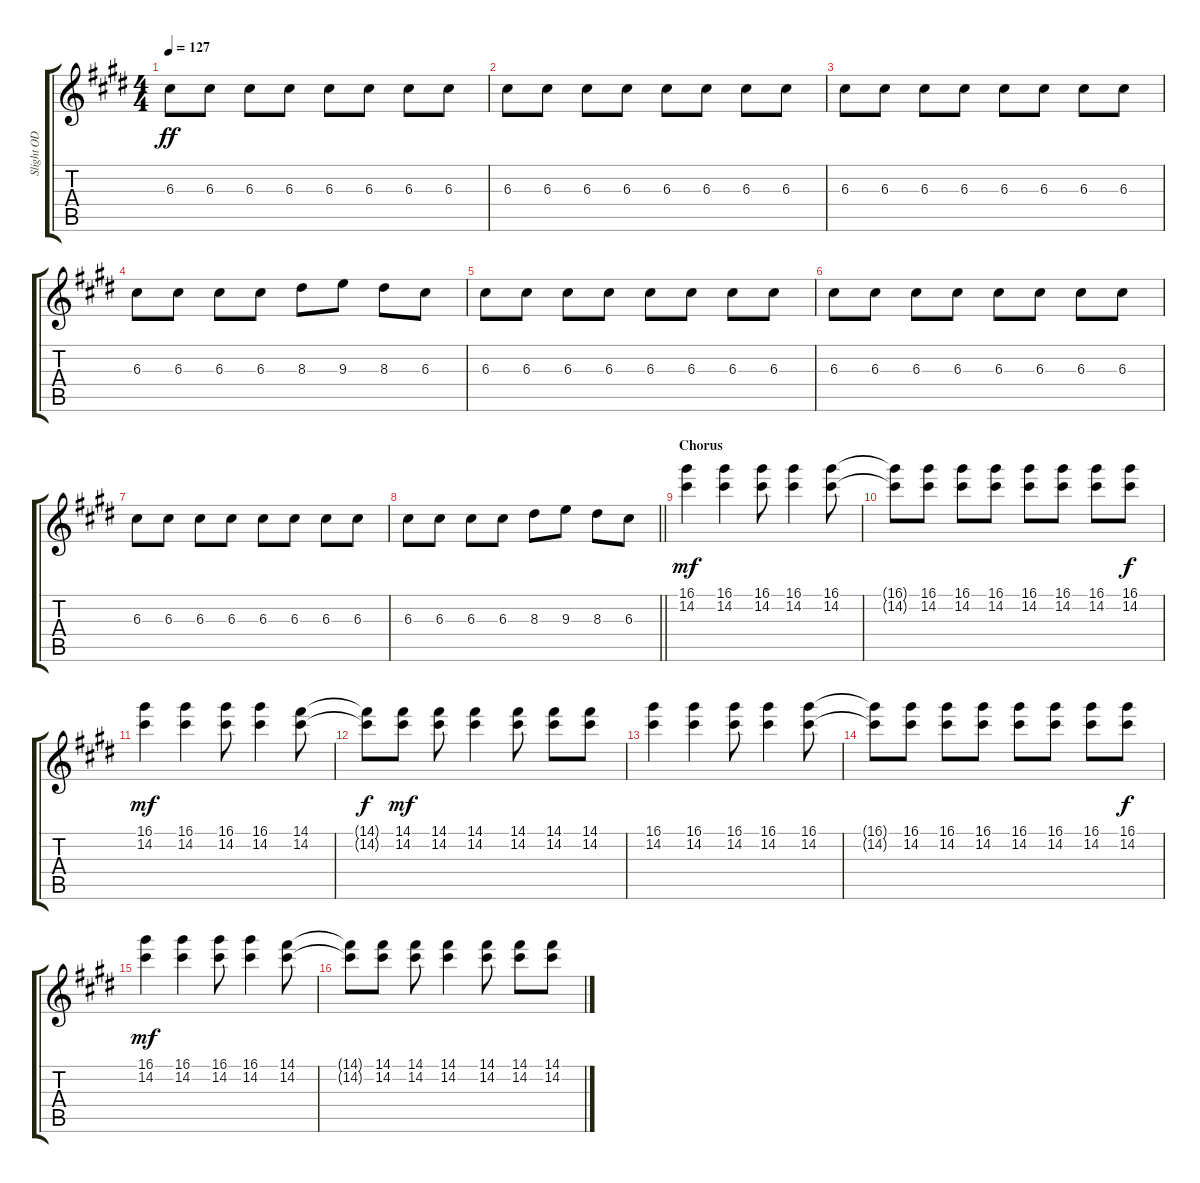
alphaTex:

\track ("Slight OD Electric /delay +reverb " "Slight OD ") {instrument electricguitarclean}
\staff {score tabs}
\tuning (E4 B3 G3 D3 A2 E2) {hide}
\ts (4 4)
\tempo 127
\clef g2
\ks e
6.3.8{dy ff} 6.3.8 6.3.8 6.3.8 6.3.8 6.3.8 6.3.8 6.3.8 |
6.3.8 6.3.8 6.3.8 6.3.8 6.3.8 6.3.8 6.3.8 6.3.8 |
6.3.8 6.3.8 6.3.8 6.3.8 6.3.8 6.3.8 6.3.8 6.3.8 |
6.3.8 6.3.8 6.3.8 6.3.8 8.3.8 9.3.8 8.3.8 6.3.8 |
6.3.8 6.3.8 6.3.8 6.3.8 6.3.8 6.3.8 6.3.8 6.3.8 |
6.3.8 6.3.8 6.3.8 6.3.8 6.3.8 6.3.8 6.3.8 6.3.8 |
6.3.8 6.3.8 6.3.8 6.3.8 6.3.8 6.3.8 6.3.8 6.3.8 |
\barLineRight lightlight
6.3.8 6.3.8 6.3.8 6.3.8 8.3.8 9.3.8 8.3.8 6.3.8 |
\section ("" "Chorus")
(16.1 14.2).4{dy mf} (16.1 14.2).4 (16.1 14.2).8 (16.1 14.2).4 (16.1 14.2).8 |
(16.1{t} 14.2{t}).8 (16.1 14.2).8 (16.1 14.2).8 (16.1 14.2).8 (16.1 14.2).8 (16.1 14.2).8 (16.1 14.2).8 (16.1 14.2).8{dy f} |
(16.1 14.2).4{dy mf} (16.1 14.2).4 (16.1 14.2).8 (16.1 14.2).4 (14.1 14.2).8 |
(14.1{t} 14.2{t}).8{dy f} (14.1 14.2).8{dy mf} (14.1 14.2).8 (14.1 14.2).4 (14.1 14.2).8 (14.1 14.2).8 (14.1 14.2).8 |
(16.1 14.2).4 (16.1 14.2).4 (16.1 14.2).8 (16.1 14.2).4 (16.1 14.2).8 |
(16.1{t} 14.2{t}).8 (16.1 14.2).8 (16.1 14.2).8 (16.1 14.2).8 (16.1 14.2).8 (16.1 14.2).8 (16.1 14.2).8 (16.1 14.2).8{dy f} |
(16.1 14.2).4{dy mf} (16.1 14.2).4 (16.1 14.2).8 (16.1 14.2).4 (14.1 14.2).8 |
(14.1{t} 14.2{t}).8 (14.1 14.2).8 (14.1 14.2).8 (14.1 14.2).4 (14.1 14.2).8 (14.1 14.2).8 (14.1 14.2).8
